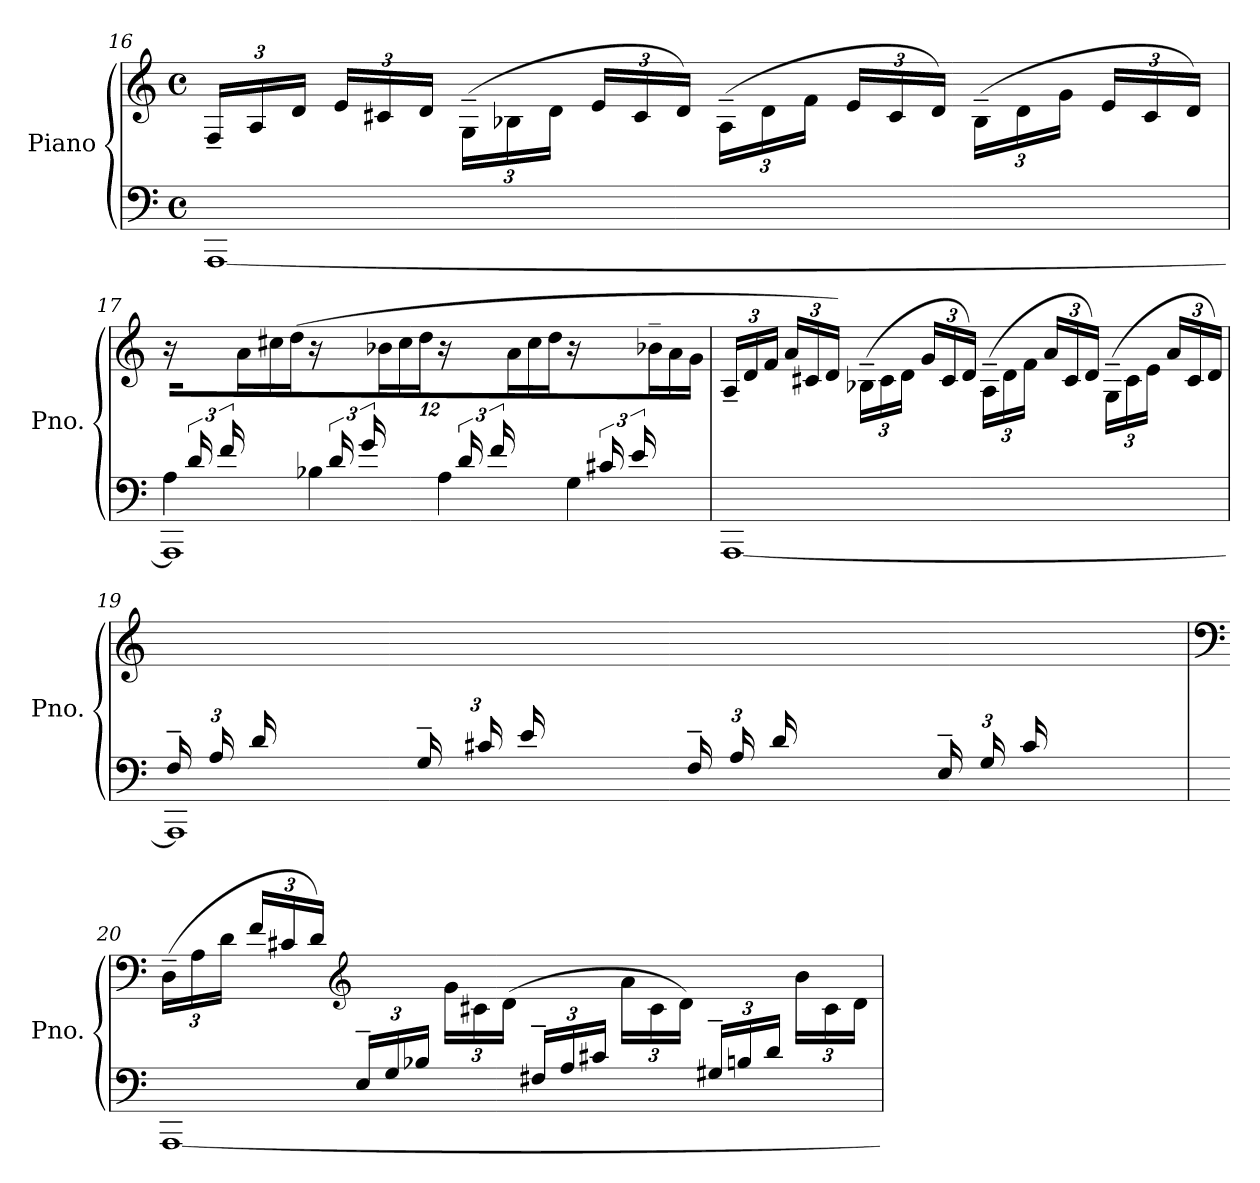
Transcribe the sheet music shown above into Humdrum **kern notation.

**kern	**kern
*part1	*part1
*staff2	*staff1
*I"Piano	*
*I'Pno.	*
*clefF4	*clefG2
*k[]	*k[]
*M4/4	*M4/4
*met(c)	*met(c)
=16	=16
*^	*
*	*	*Xbrackettup
1ryy	[1AAA	24F~>/LL
.	.	24A/
.	.	24d/JJ
.	.	24e/LL
.	.	24c#X/
.	.	24d/JJ
.	.	(24G<~\LL
.	.	24B-X\
.	.	24d\JJ
.	.	24e/LL
.	.	24c#/
.	.	24d/JJ)
.	.	(24A<~\LL
.	.	24d\
.	.	24f\JJ
.	.	24e/LL
.	.	24c#/
.	.	24d/JJ)
.	.	(24B-<~\LL
.	.	24d\
.	.	24g\JJ
.	.	24e/LL
.	.	24c#/
.	.	24d/JJ)
=17	=17	=17
*	*^	*
*	*	*	*brackettup
24ryy	(4A\	1AAA]	24r
24d/LL	.	.	12ryy
24f/	.	.	.
*	*	*	*Xbrackettup
6ryy	.	.	24a\
.	.	.	24cc#X\
.	.	.	(24dd\JJ
*	*	*	*brackettup
.	(4B-X\	.	24r
24d/LL	.	.	12ryy
24g/	.	.	.
*	*	*	*Xbrackettup
6ryy	.	.	24b-X\
.	.	.	24cc#\
.	.	.	24dd\JJ
*	*	*	*brackettup
.	(4A\	.	24r
24d/LL	.	.	12ryy
24f/	.	.	.
*	*	*	*Xbrackettup
6ryy	.	.	24a\
.	.	.	24cc#\
.	.	.	24dd\JJ
*	*	*	*brackettup
.	4G\	.	24r
24c#X/LL	.	.	12ryy
24e/	.	.	.
*	*	*	*Xbrackettup
!	!	!	!LO:TX:a:t=_
8ryy	.	.	24b-X\
.	.	.	24a\
.	.	.	24g\JJ
*	*v	*v	*
=18	=18	=18
1ryy	[1AAA	24A~>/LL
.	.	24d/
.	.	24f/JJ
.	.	24a/LL
.	.	24c#X/
.	.	24d/JJ)
.	.	(24B-X<~\LL
.	.	24c#\
.	.	24d\JJ
.	.	24g/LL
.	.	24c#/
.	.	24d/JJ)
.	.	(24A<~\LL
.	.	24d\
.	.	24f\JJ
.	.	24a/LL
.	.	24c#/
.	.	24d/JJ)
.	.	(24G~\LL
.	.	24c#\
.	.	24e\JJ
.	.	24a/LL
.	.	24c#/
.	.	24d/JJ)
*v	*v	*
=19	=19
*Xbrackettup	*
*^	*
*	*^	*
(24F~>/LL	1ryy	1AAA]	8ryy
24A/	.	.	.
24d/	.	.	.
8ryy	.	.	24f\
.	.	.	24g\
.	.	.	24a\JJ)
(24G~>/LL	.	.	8ryy
24c#X/	.	.	.
24e/	.	.	.
8ryy	.	.	24g\
.	.	.	24a\
.	.	.	24b-X\JJ)
(24F~>/LL	.	.	8ryy
24A/	.	.	.
24d/	.	.	.
8ryy	.	.	24f\
.	.	.	24g\
.	.	.	24a\JJ)
(24E~>/LL	.	.	8ryy
24G/	.	.	.
24c#/	.	.	.
8ryy	.	.	24e\
.	.	.	24f\
.	.	.	24g\JJ)
*v	*v	*v	*
=20	=20
*	*clefF4
*^	*
4ryy	[1AAA	(24D~\LL
.	.	24A\
.	.	24d\JJ
.	.	24f/LL
.	.	24c#X/
.	.	24d/JJ)
*	*	*clefG2
24E~/LL	.	8ryy
24G/	.	.
24B-X/JJ	.	.
8ryy	.	24g\LL
.	.	24c#X\
.	.	(24d\JJ
24F#X~/LL	.	8ryy
24A/	.	.
24c#X/JJ	.	.
8ryy	.	24a\LL
.	.	24c#\
.	.	24d\JJ)
24G#X~/LL	.	8ryy
24Bn/	.	.
24d/JJ	.	.
8ryy	.	24b\LL
.	.	24c#\
.	.	24d\JJ)
*v	*v	*
=	=
*-	*-
